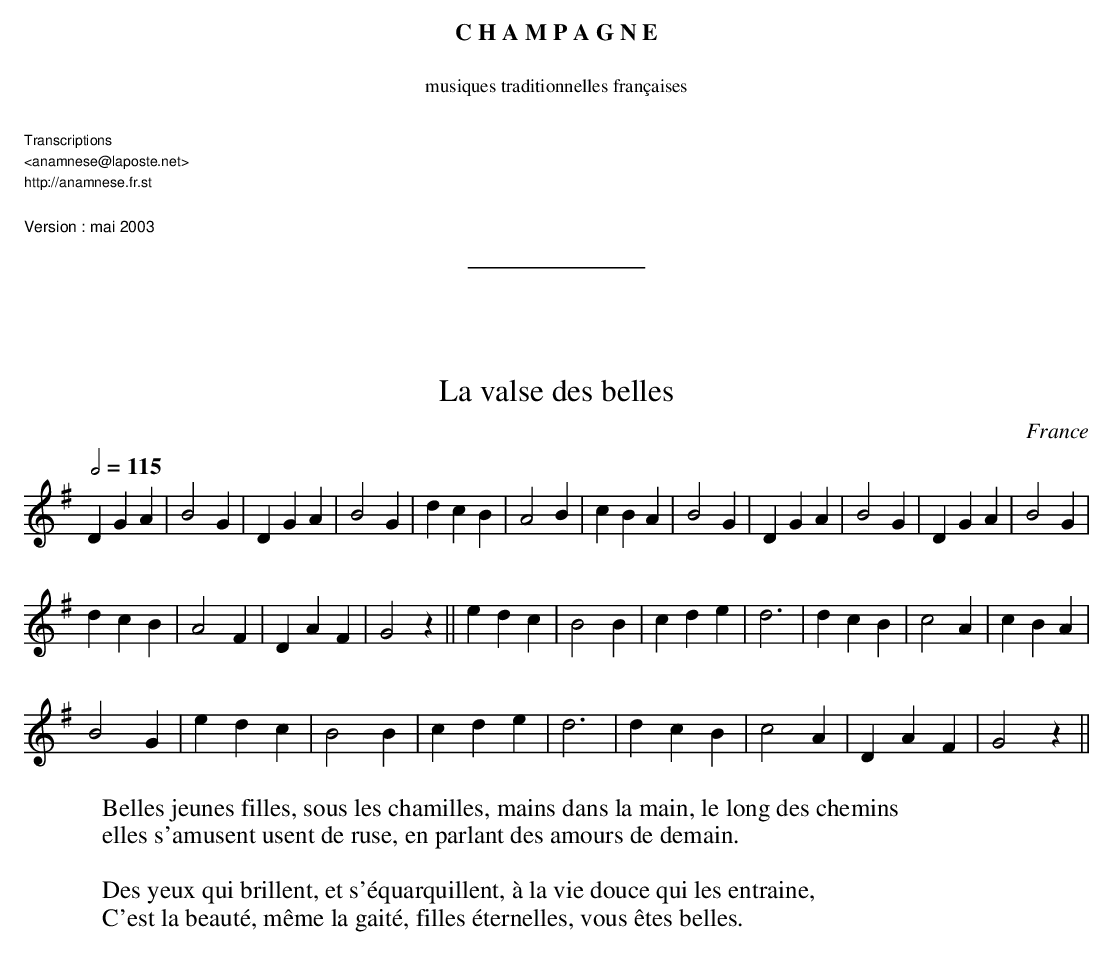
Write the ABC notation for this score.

X:1
T:La valse des belles
O:France
L:1/4
Q:1/2=115
K:G
DGA | B2G | DGA | B2G | dcB | A2B | cBA | B2G | DGA | B2G | DGA | B2G |
dcB | A2F | DAF | G2z || edc | B2B | cde | d3 | dcB | c2A | cBA |
B2 G | edc | B2B | cde | d3 | dcB | c2A | DAF | G2z ||
W:Belles jeunes filles, sous les chamilles, mains dans la main, le long des chemins
W:elles s'amusent usent de ruse, en parlant des amours de demain.
W:
W:Des yeux qui brillent, et s'équarquillent, à la vie douce qui les entraine,
W:C'est la beauté, même la gaité, filles éternelles, vous êtes belles.
